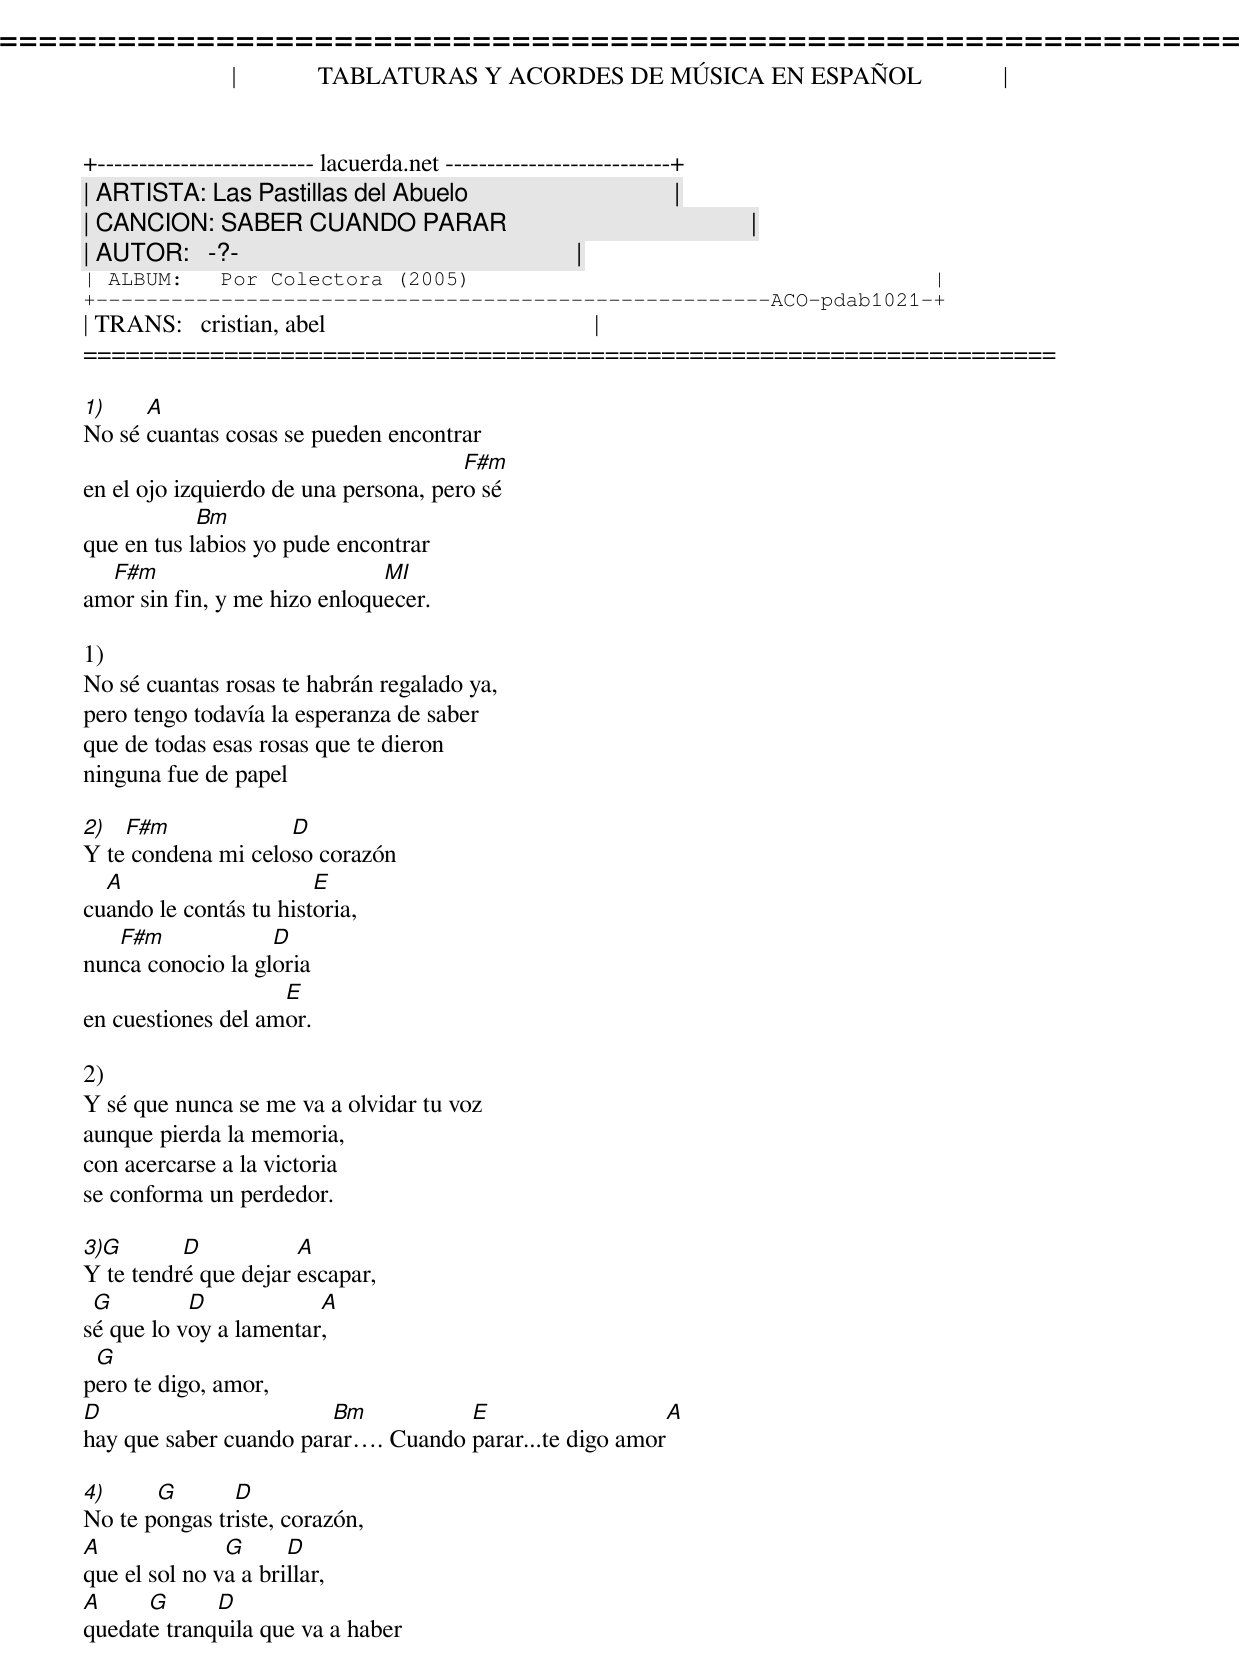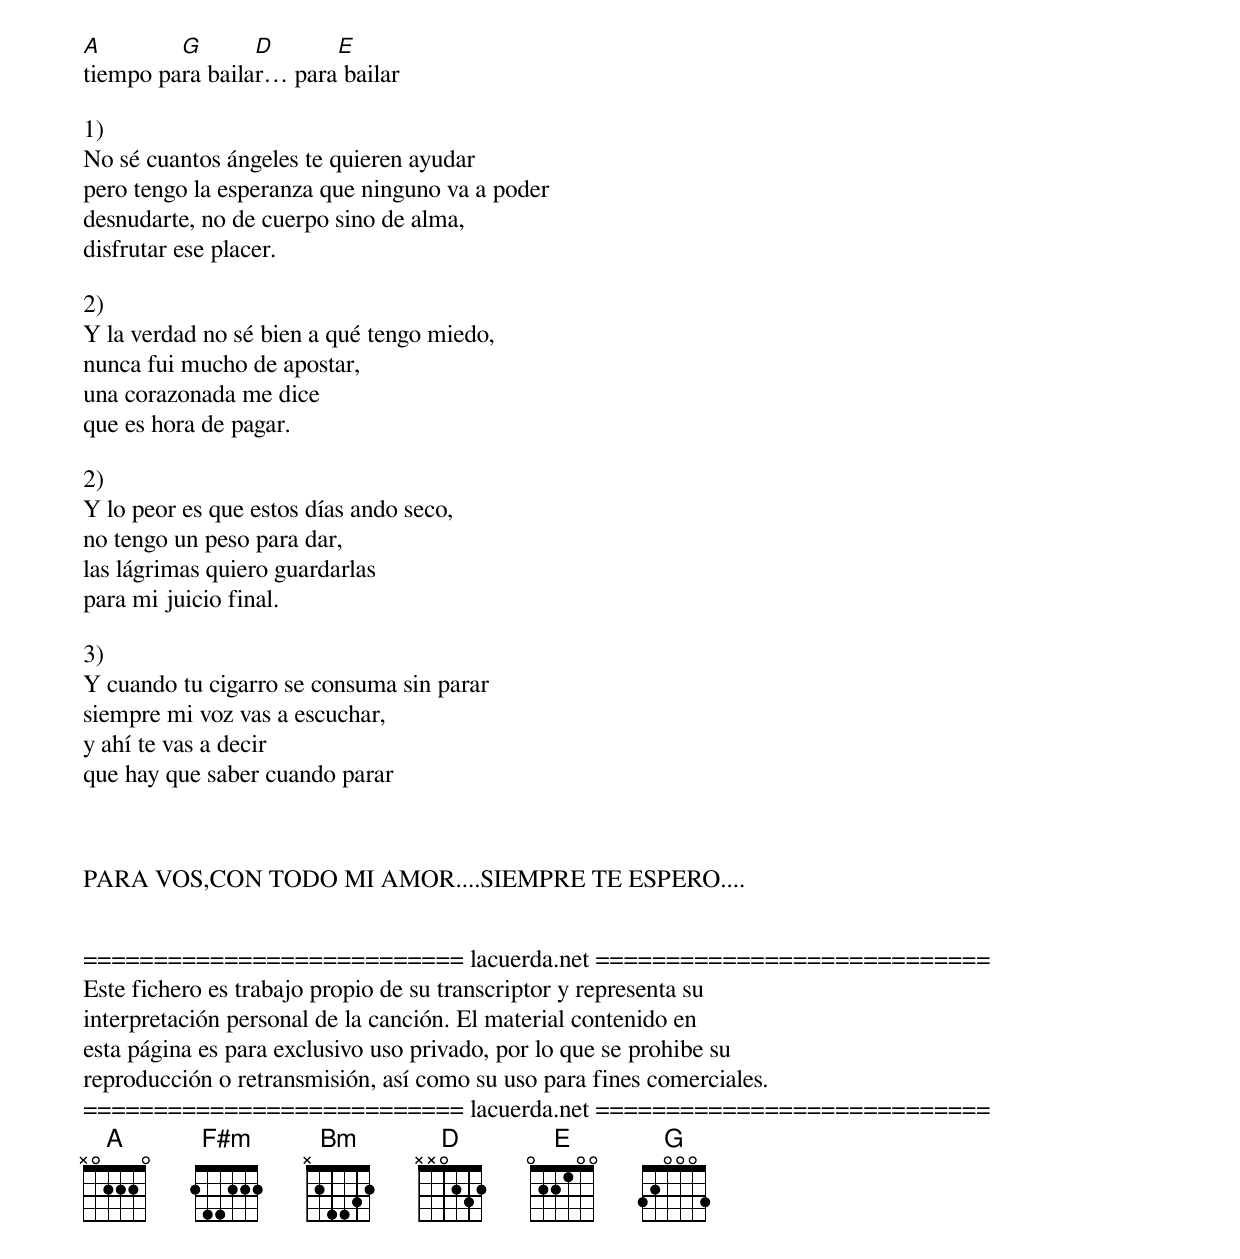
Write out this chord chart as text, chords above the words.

=====================================================================
|             TABLATURAS Y ACORDES DE MÚSICA EN ESPAÑOL             |
+-------------------------- lacuerda.net ---------------------------+
| ARTISTA: Las Pastillas del Abuelo                                 |
| CANCION: SABER CUANDO PARAR                                       |
| AUTOR:   -?-                                                      |
| ALBUM:   Por Colectora (2005)                                     |
+------------------------------------------------------ACO-pdab1021-+
| TRANS:   cristian, abel                                           |
=====================================================================

1)    A
No sé cuantas cosas se pueden encontrar
                                       F#m
en el ojo izquierdo de una persona, pero sé
            Bm
que en tus labios yo pude encontrar
  F#m                         MI
amor sin fin, y me hizo enloquecer.

1)
No sé cuantas rosas te habrán regalado ya,
pero tengo todavía la esperanza de saber
que de todas esas rosas que te dieron
ninguna fue de papel

2)  F#m             D
Y te condena mi celoso corazón
  A                     E
cuando le contás tu historia,
   F#m             D
nunca conocio la gloria
                    E
en cuestiones del amor.

2)
Y sé que nunca se me va a olvidar tu voz
aunque pierda la memoria,
con acercarse a la victoria
se conforma un perdedor.

3)G       D           A
Y te tendré que dejar escapar,
 G         D            A
sé que lo voy a lamentar,
 G
pero te digo, amor,
D                       Bm          E                   A
hay que saber cuando parar. Cuando parar...te digo amor

4)     G       D
No te pongas triste, corazón,
A              G      D
que el sol no va a brillar,
A     G      D
quedate tranquila que va a haber
A        G       D      E
tiempo para bailar para bailar

1)
No sé cuantos ángeles te quieren ayudar
pero tengo la esperanza que ninguno va a poder
desnudarte, no de cuerpo sino de alma,
disfrutar ese placer.

2)
Y la verdad no sé bien a qué tengo miedo,
nunca fui mucho de apostar,
una corazonada me dice
que es hora de pagar.

2)
Y lo peor es que estos días ando seco,
no tengo un peso para dar,
las lágrimas quiero guardarlas
para mi juicio final.

3)
Y cuando tu cigarro se consuma sin parar
siempre mi voz vas a escuchar,
y ahí te vas a decir
que hay que saber cuando parar



PARA VOS,CON TODO MI AMOR....SIEMPRE TE ESPERO....


=========================== lacuerda.net ============================
Este fichero es trabajo propio de su transcriptor y representa su
interpretación personal de la canción. El material contenido en
esta página es para exclusivo uso privado, por lo que se prohibe su
reproducción o retransmisión, así como su uso para fines comerciales.
=========================== lacuerda.net ============================
